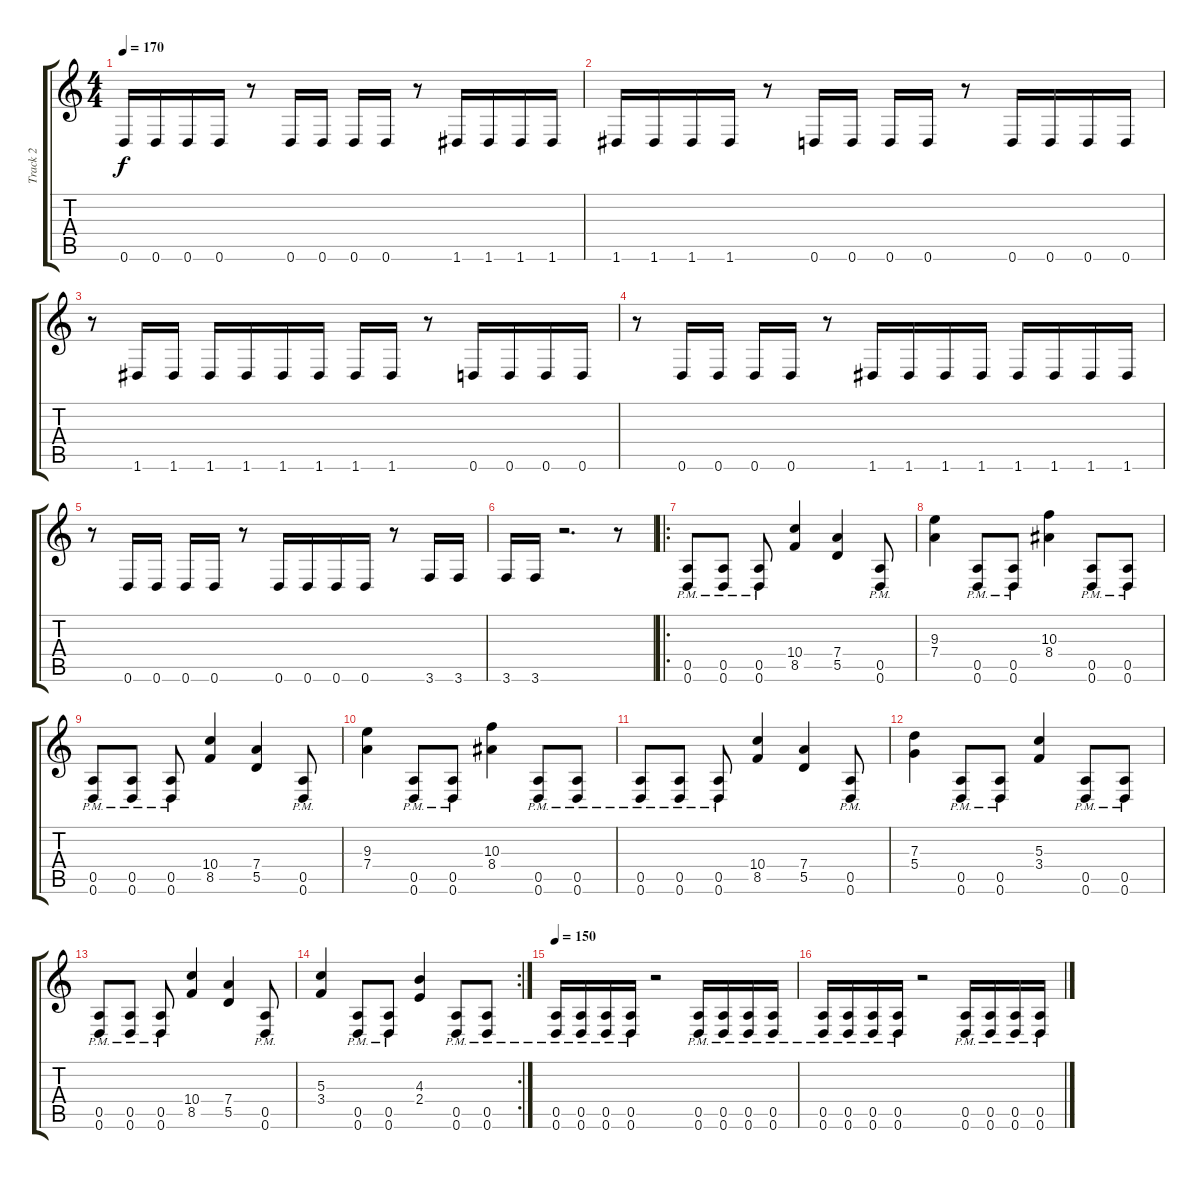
\track ("Track 2" "Track 2") {instrument distortionguitar}
\staff {score tabs}
\tuning (E4 B3 G3 D3 A2 D2) {hide}
\ts (4 4)
\tempo 170
\clef g2
\ks c
0.6.16{dy f} 0.6.16 0.6.16 0.6.16 r.8 0.6.16 0.6.16 0.6.16 0.6.16 r.8 1.6.16 1.6.16 1.6.16 1.6.16 |
1.6.16 1.6.16 1.6.16 1.6.16 r.8 0.6.16 0.6.16 0.6.16 0.6.16 r.8 0.6.16 0.6.16 0.6.16 0.6.16 |
r.8 1.6.16 1.6.16 1.6.16 1.6.16 1.6.16 1.6.16 1.6.16 1.6.16 r.8 0.6.16 0.6.16 0.6.16 0.6.16 |
r.8 0.6.16 0.6.16 0.6.16 0.6.16 r.8 1.6.16 1.6.16 1.6.16 1.6.16 1.6.16 1.6.16 1.6.16 1.6.16 |
r.8 0.6.16 0.6.16 0.6.16 0.6.16 r.8 0.6.16 0.6.16 0.6.16 0.6.16 r.8 3.6.16 3.6.16 |
3.6.16 3.6.16 r.2{d} r.8 |
\ro
(0.5{pm} 0.6{pm}).8 (0.5{pm} 0.6{pm}).8 (0.5{pm} 0.6{pm}).8 (10.4 8.5).4 (7.4 5.5).4 (0.5{pm} 0.6).8 |
(9.3 7.4).4 (0.5{pm} 0.6{pm}).8 (0.5{pm} 0.6{pm}).8 (10.3 8.4).4 (0.5{pm} 0.6{pm}).8 (0.5{pm} 0.6{pm}).8 |
(0.5{pm} 0.6{pm}).8 (0.5{pm} 0.6{pm}).8 (0.5{pm} 0.6{pm}).8 (10.4 8.5).4 (7.4 5.5).4 (0.5{pm} 0.6).8 |
(9.3 7.4).4 (0.5{pm} 0.6{pm}).8 (0.5{pm} 0.6{pm}).8 (10.3 8.4).4 (0.5{pm} 0.6{pm}).8 (0.5{pm} 0.6{pm}).8 |
(0.5{pm} 0.6{pm}).8 (0.5{pm} 0.6{pm}).8 (0.5{pm} 0.6{pm}).8 (10.4 8.5).4 (7.4 5.5).4 (0.5{pm} 0.6).8 |
(7.3 5.4).4 (0.5{pm} 0.6{pm}).8 (0.5{pm} 0.6{pm}).8 (5.3 3.4).4 (0.5{pm} 0.6{pm}).8 (0.5{pm} 0.6{pm}).8 |
(0.5{pm} 0.6{pm}).8 (0.5{pm} 0.6{pm}).8 (0.5{pm} 0.6{pm}).8 (10.4 8.5).4 (7.4 5.5).4 (0.5{pm} 0.6).8 |
\rc 2
(5.3 3.4).4 (0.5{pm} 0.6{pm}).8 (0.5{pm} 0.6{pm}).8 (4.3 2.4).4 (0.5{pm} 0.6{pm}).8 (0.5{pm} 0.6{pm}).8 |
\tempo 150
(0.5{pm} 0.6{pm}).16 (0.5{pm} 0.6{pm}).16 (0.5{pm} 0.6{pm}).16 (0.5{pm} 0.6{pm}).16 r.2 (0.5{pm} 0.6{pm}).16 (0.5{pm} 0.6{pm}).16 (0.5{pm} 0.6{pm}).16 (0.5{pm} 0.6{pm}).16 |
(0.5{pm} 0.6{pm}).16 (0.5{pm} 0.6{pm}).16 (0.5{pm} 0.6{pm}).16 (0.5{pm} 0.6{pm}).16 r.2 (0.5{pm} 0.6{pm}).16 (0.5{pm} 0.6{pm}).16 (0.5{pm} 0.6{pm}).16 (0.5{pm} 0.6{pm}).16
